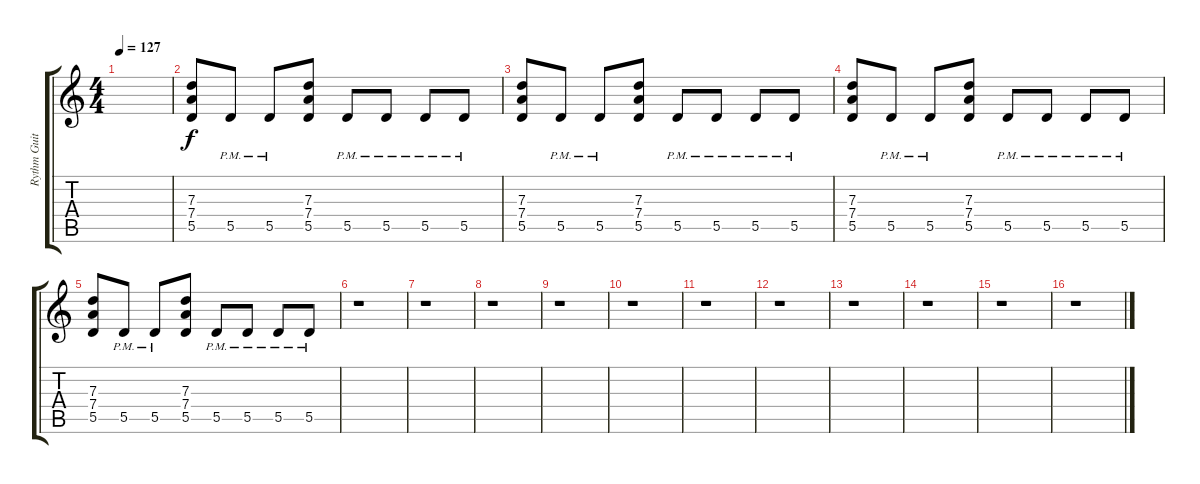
\track ("Rythm Guitar" "Rythm Guit") {instrument distortionguitar}
\staff {score tabs}
\tuning (E4 B3 G3 D3 A2 E2) {hide}
\ts (4 4)
\tempo 127
\clef g2
\ks c
|
(7.3 7.4 5.5).8 5.5{pm}.8 5.5{pm}.8 (7.3 7.4 5.5).8 5.5{pm}.8 5.5{pm}.8 5.5{pm}.8 5.5{pm}.8 |
(7.3 7.4 5.5).8 5.5{pm}.8 5.5{pm}.8 (7.3 7.4 5.5).8 5.5{pm}.8 5.5{pm}.8 5.5{pm}.8 5.5{pm}.8 |
(7.3 7.4 5.5).8 5.5{pm}.8 5.5{pm}.8 (7.3 7.4 5.5).8 5.5{pm}.8 5.5{pm}.8 5.5{pm}.8 5.5{pm}.8 |
(7.3 7.4 5.5).8 5.5{pm}.8 5.5{pm}.8 (7.3 7.4 5.5).8 5.5{pm}.8 5.5{pm}.8 5.5{pm}.8 5.5{pm}.8 |
r.1 |
r.1 |
r.1 |
r.1 |
r.1 |
r.1 |
r.1 |
r.1 |
r.1 |
r.1 |
r.1
